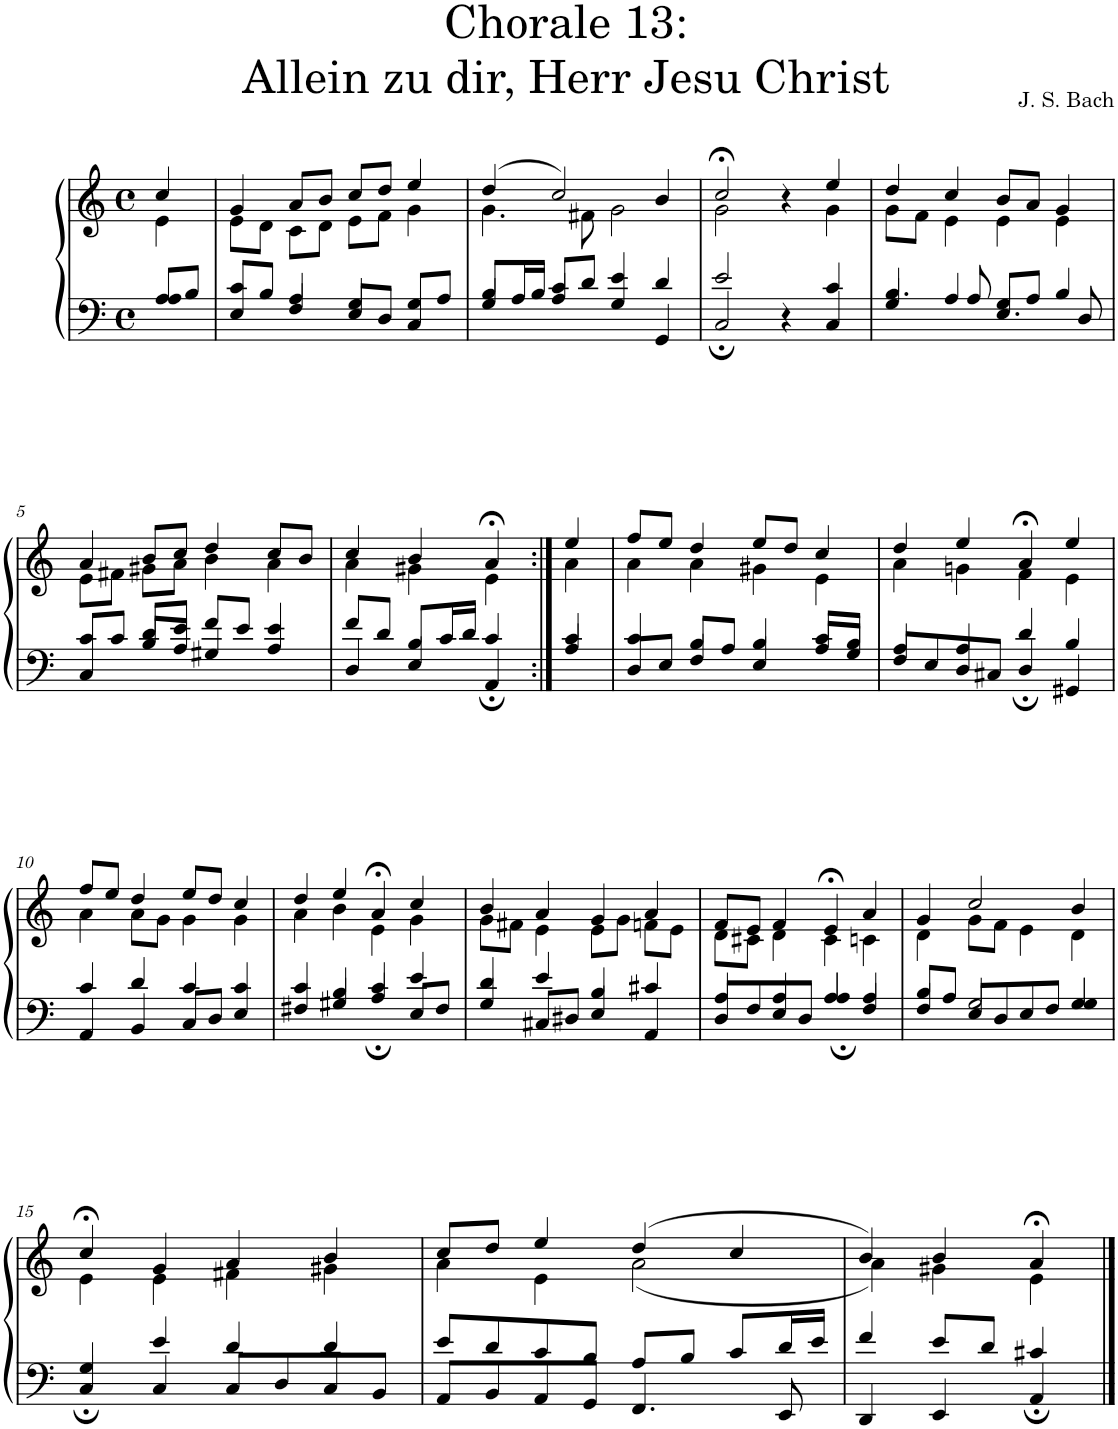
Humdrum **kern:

**kern	**kern
*part1	*part1
*staff2	*staff1
*I"S,A	*
*clefF4	*clefG2
*k[]	*k[]
*M4/4	*M4/4
*met(c)	*met(c)
=	=
*^	*^
8A/L	4A/	4cc/	4e\
8B/J	.	.	.
=1	=1	=1	=1
8c/L	4E/	4g/	8e\L
8B/J	.	.	8d\J
4A/	4F/	8a/L	8c\L
.	.	8b/J	8d\J
4G/	8E/L	8cc/L	8e\L
.	8D/J	8dd/J	8f\J
8G/L	4C/	4ee/	4g\
8A/J	.	.	.
=2	=2	=2	=2
8B/L	4G/	(>4dd/	4.g\
16A/L	.	.	.
16B/JJ	.	.	.
8c/L	4A/	2cc/)	.
8d/J	.	.	8f#X\
4e/	4G/	.	2g\
4d/	4GG/	4b/	.
=3	=3	=3	=3
*	*^	*	*^
2e/	2ryy	2C;/	2cc;</	2g\	2ryy
4r	4ryy	4ryy	4r	4ryy	4ryy
4c/	4ryy	4C/	4ee/	4g\	4ryy
*	*v	*v	*	*	*
*	*	*	*v	*v
=4	=4	=4	=4
4.B/	4G/	4dd/	8g\L
.	.	.	8f\J
.	4A/	4cc/	4e\
8A/	.	.	.
8G/L	4.E/	8b/L	4e\
8A/J	.	8a/J	.
4B/	.	4g/	4e\
.	8D/	.	.
!!LO:LB:g=z	!!
=5	=5	=5	=5
4c/	8C/L	4a/	8e\L
.	8c/J	.	8f#X\J
8d/L	8B/L	8b/L	8g#X\L
8e/J	8A/J	8cc/J	8a\J
8f/L	4G#X/	4dd/	4b\
8e/J	.	.	.
4e/	4A/	8cc/L	4a\
.	.	8b/J	.
=236	=236	=236	=236
8f/L	4D/	4cc/	4a\
8d/J	.	.	.
8B/L	4E/	4b/	4g#X\
16c/L	.	.	.
16d/JJ	.	.	.
4c/	4AA;/	4a;</	4e\
=237:|!	=237:|!	=237:|!	=237:|!
4c/	4A/	4ee/	4a\
=8	=8	=8	=8
4c/	8D/L	8ff/L	4a\
.	8E/J	8ee/J	.
8B/L	4F/	4dd/	4a\
8A/J	.	.	.
4B/	4E/	8ee/L	4g#X\
.	.	8dd/J	.
8c/L	8A/L	4cc/	4e\
8B/J	8G/J	.	.
=9	=9	=9	=9
4A/	8F/L	4dd/	4a\
.	8E/	.	.
4A/	8D/	4ee/	4gn\
.	8C#X/J	.	.
4d/	4D;/	4a;</	4f\
4B/	4GG#X/	4ee/	4e\
!!LO:LB:g=z	!!
=10	=10	=10	=10
4c/	4AA/	8ff/L	4a\
.	.	8ee/J	.
4d/	4BB/	4dd/	8a\L
.	.	.	8g\J
4c/	8C/L	8ee/L	4g\
.	8D/J	8dd/J	.
4c/	4E/	4cc/	4g\
=11	=11	=11	=11
4c/	4F#X/	4dd/	4a\
4B/	4G#X/	4ee/	4b\
4c/	4A;/	4a;</	4e\
4e/	8E/L	4cc/	4g\
.	8F#/J	.	.
=12	=12	=12	=12
4d/	4G/	4b/	8g\L
.	.	.	8f#X\J
4e/	8C#X/L	4a/	4e\
.	8D#X/J	.	.
4B/	4E/	4g/	8e\L
.	.	.	8g\J
4c#X/	4AA/	4a/	8fn\L
.	.	.	8e\J
=13	=13	=13	=13
4A/	8D/L	8f/L	8d\L
.	8F/	8e/J	8c#X\J
4A/	8E/	4f/	4d\
.	8D/J	.	.
4A/	4A;/	4e;</	4c#\
4A/	4F/	4a/	4cn\
=14	=14	=14	=14
8B/L	4F/	4g/	4d\
8A/J	.	.	.
2G/	8E/L	2cc/	8g\L
.	8D/	.	8f\J
.	8E/	.	4e\
.	8F/J	.	.
4G/	4G/	4b/	4d\
!!LO:LB:g=z	!!
=15	=15	=15	=15
4G/	4C;/	4cc;</	4e\
4e/	4C/	4g/	4e\
4d/	8C/L	4a/	4f#X\
.	8D/	.	.
4d/	8C/	4b/	4g#X\
.	8BB/J	.	.
=16	=16	=16	=16
8e/L	8AA/L	8cc/L	4a\
8d/	8BB/	8dd/J	.
8c/	8AA/	4ee/	4e\
8B/J	8GG/J	.	.
8A/L	4.FF/	(>4dd/	(<2a\
8B/J	.	.	.
8c/L	.	4cc/	.
16d/L	8EE/	.	.
16e/JJ	.	.	.
=17	=17	=17	=17
4f/	4DD/	4b/)	4a\)
8e/L	4EE/	4b/	4g#X\
8d/J	.	.	.
4c#X/	4AA;/	4a;</	4e\
*v	*v	*	*
*	*v	*v
==	==
*-	*-
